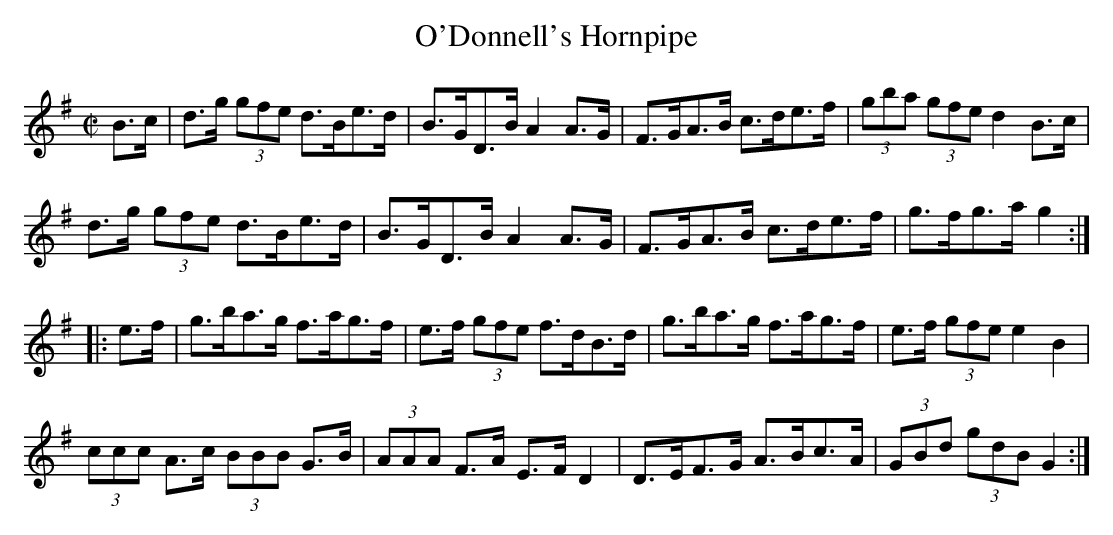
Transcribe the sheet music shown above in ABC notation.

X:1
T:O'Donnell's Hornpipe
L:1/8
M:C|
K:G
B>c|d>g (3gfe d>Be>d|B>GD>B A2 A>G|F>GA>B c>de>f|(3gba (3gfe d2 B>c|
d>g (3gfe d>Be>d|B>GD>B A2 A>G|F>GA>B c>de>f|g>fg>a g2:|
|:e>f|g>ba>g f>ag>f|e>f (3gfe f>dB>d|g>ba>g f>ag>f|e>f (3gfe e2 B2|
(3ccc A>c (3BBB G>B|(3AAA F>A E>F D2|D>EF>G A>Bc>A|(3GBd (3gdB G2:|
